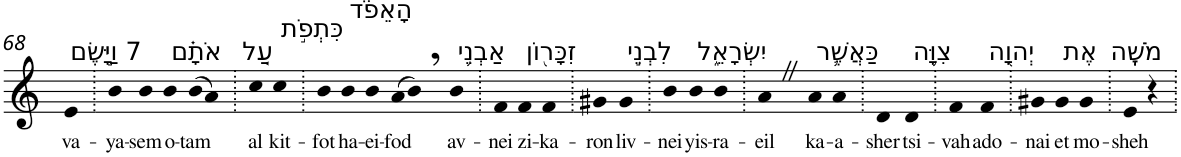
**kern	**text
*part1	*part1
*staff1	*staff1
*I"Piano	*
*I'Pno	*
!!LO:PB:g=z
*clefG2	*
*k[]	*
=68	=68
!LO:TX:a:t=7 וַיָּ֣שֶׂם	!
!	!LO:LY:b
4e	va-
=69.	=69.
!	!LO:LY:b
4b	-ya-
!	!LO:LY:b
4b	-sem
!LO:TX:a:t=אֹתָ֗ם	!
!	!LO:LY:b
4b	o-
!	!LO:LY:b
(8b	-tam
8a)	.
=70.	=70.
!LO:TX:a:t=עַ֚ל	!
!	!LO:LY:b
4cc	al
!LO:TX:a:t=כִּתְפֹ֣ת	!
!	!LO:LY:b
4cc	kit-
=71.	=71.
!	!LO:LY:b
4b	-fot
!LO:TX:a:t=הָאֵפֹ֔ד	!
!	!LO:LY:b
4b	ha-
!	!LO:LY:b
4b	-ei-
!	!LO:LY:b
(8a	-fod
8b,)	.
!LO:TX:a:t=אַבְנֵ֥י	!
!	!LO:LY:b
4b	av-
=72.	=72.
!	!LO:LY:b
4f	-nei
!LO:TX:a:t=זִכָּר֖וֹן	!
!	!LO:LY:b
4f	zi-
!	!LO:LY:b
4f	-ka-
=73.	=73.
!	!LO:LY:b
4g#X	-ron
!LO:TX:a:t=לִבְנֵ֣י	!
!	!LO:LY:b
4g#	liv-
=74.	=74.
!	!LO:LY:b
4b	-nei
!LO:TX:a:t=יִשְׂרָאֵ֑ל	!
!	!LO:LY:b
4b	yis-
!	!LO:LY:b
4b	-ra-
=75.	=75.
!	!LO:LY:b
4aZ	-eil
!LO:TX:a:t=כַּאֲשֶׁ֛ר	!
!	!LO:LY:b
4a	ka-
!	!LO:LY:b
4a	-a-
=76.	=76.
!	!LO:LY:b
4d	-sher
!LO:TX:a:t=צִוָּ֥ה	!
!	!LO:LY:b
4d	tsi-
=77.	=77.
!	!LO:LY:b
4f	-vah
!LO:TX:a:t=יְהוָ֖ה	!
!	!LO:LY:b
4f	ado-
=78.	=78.
!	!LO:LY:b
4g#X	-nai
!LO:TX:a:t=אֶת	!
!	!LO:LY:b
4g#	et
!LO:TX:a:t=מֹשֶֽׁה	!
!	!LO:LY:b
4g#	mo-
=79.	=79.
!	!LO:LY:b
4e	-sheh
4r	.
=.	=.
*-	*-
